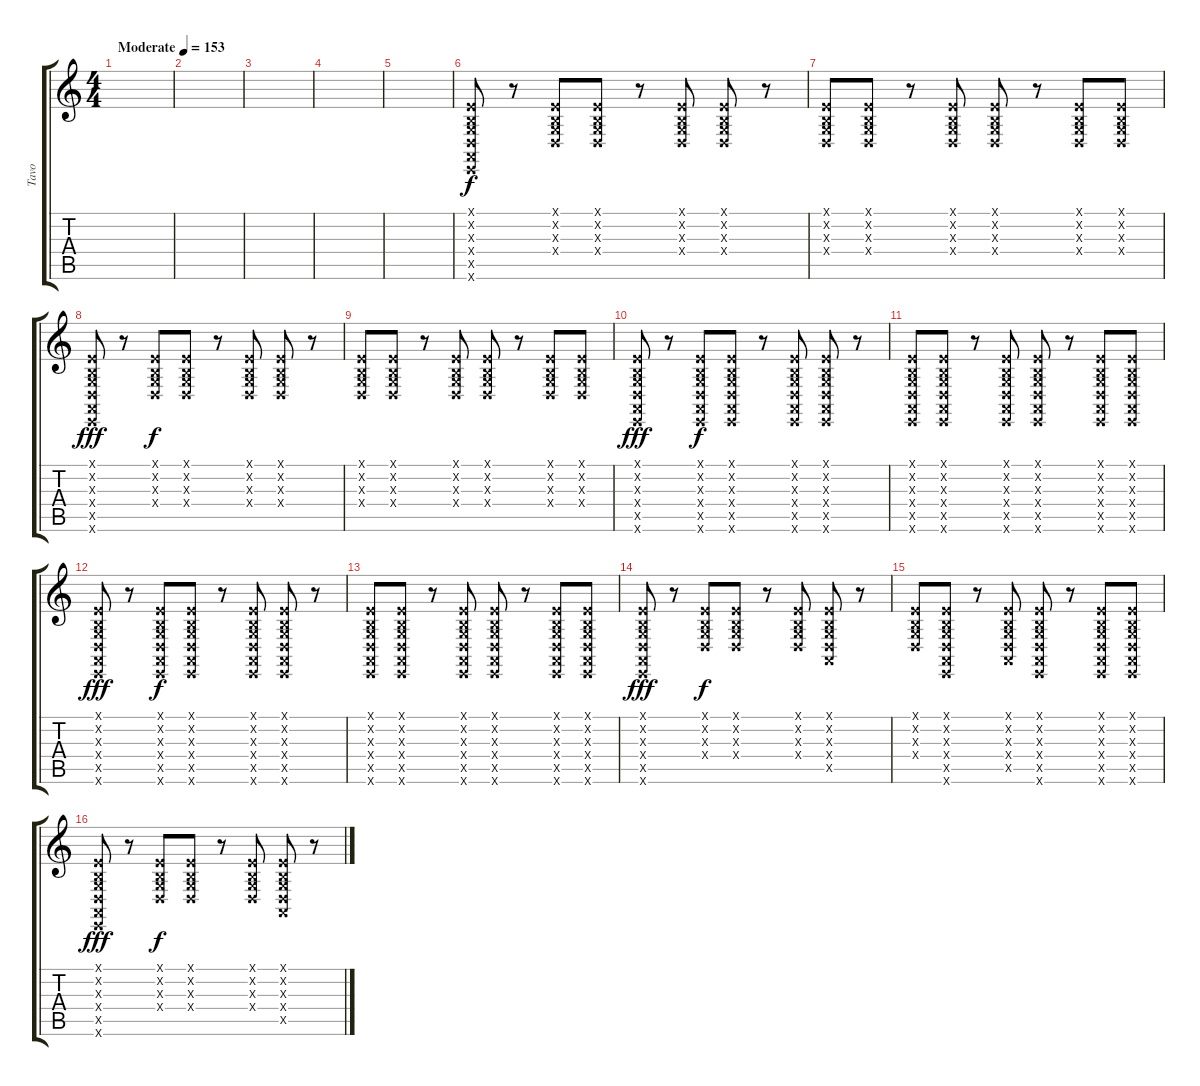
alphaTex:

\track ("Tavo" "Tavo") {instrument tubularbells}
\staff {score tabs}
\tuning (E4 B3 G3 D3 A2 E2) {hide}
\ts (4 4)
\tempo (153 "Moderate")
\clef g2
\ks c
|
|
|
|
|
(0.1{x} 0.2{x} 0.3{x} 0.4{x} 0.5{x} 0.6{x}).8 r.8 (0.1{x} 0.2{x} 0.3{x} 0.4{x}).8 (0.1{x} 0.2{x} 0.3{x} 0.4{x}).8{dy f} r.8 (0.1{x} 0.2{x} 0.3{x} 0.4{x}).8 (0.1{x} 0.2{x} 0.3{x} 0.4{x}).8 r.8 |
(0.1{x} 0.2{x} 0.3{x} 0.4{x}).8 (0.1{x} 0.2{x} 0.3{x} 0.4{x}).8 r.8 (0.1{x} 0.2{x} 0.3{x} 0.4{x}).8 (0.1{x} 0.2{x} 0.3{x} 0.4{x}).8 r.8 (0.1{x} 0.2{x} 0.3{x} 0.4{x}).8 (0.1{x} 0.2{x} 0.3{x} 0.4{x}).8 |
(0.1{x} 0.2{x} 0.3{x} 0.4{x} 0.5{x} 0.6{x}).8{dy fff} r.8 (0.1{x} 0.2{x} 0.3{x} 0.4{x}).8{dy f} (0.1{x} 0.2{x} 0.3{x} 0.4{x}).8 r.8 (0.1{x} 0.2{x} 0.3{x} 0.4{x}).8 (0.1{x} 0.2{x} 0.3{x} 0.4{x}).8 r.8 |
(0.1{x} 0.2{x} 0.3{x} 0.4{x}).8 (0.1{x} 0.2{x} 0.3{x} 0.4{x}).8 r.8 (0.1{x} 0.2{x} 0.3{x} 0.4{x}).8 (0.1{x} 0.2{x} 0.3{x} 0.4{x}).8 r.8 (0.1{x} 0.2{x} 0.3{x} 0.4{x}).8 (0.1{x} 0.2{x} 0.3{x} 0.4{x}).8 |
(0.1{x} 0.2{x} 0.3{x} 0.4{x} 0.5{x} 0.6{x}).8{dy fff} r.8 (0.1{x} 0.2{x} 0.3{x} 0.4{x} 0.5{x} 0.6{x}).8{dy f} (0.1{x} 0.2{x} 0.3{x} 0.4{x} 0.5{x} 0.6{x}).8 r.8 (0.1{x} 0.2{x} 0.3{x} 0.4{x} 0.5{x} 0.6{x}).8 (0.1{x} 0.2{x} 0.3{x} 0.4{x} 0.5{x} 0.6{x}).8 r.8 |
(0.1{x} 0.2{x} 0.3{x} 0.4{x} 0.5{x} 0.6{x}).8 (0.1{x} 0.2{x} 0.3{x} 0.4{x} 0.5{x} 0.6{x}).8 r.8 (0.1{x} 0.2{x} 0.3{x} 0.4{x} 0.5{x} 0.6{x}).8 (0.1{x} 0.2{x} 0.3{x} 0.4{x} 0.5{x} 0.6{x}).8 r.8 (0.1{x} 0.2{x} 0.3{x} 0.4{x} 0.5{x} 0.6{x}).8 (0.1{x} 0.2{x} 0.3{x} 0.4{x} 0.5{x} 0.6{x}).8 |
(0.1{x} 0.2{x} 0.3{x} 0.4{x} 0.5{x} 0.6{x}).8{dy fff} r.8 (0.1{x} 0.2{x} 0.3{x} 0.4{x} 0.5{x} 0.6{x}).8{dy f} (0.1{x} 0.2{x} 0.3{x} 0.4{x} 0.5{x} 0.6{x}).8 r.8 (0.1{x} 0.2{x} 0.3{x} 0.4{x} 0.5{x} 0.6{x}).8 (0.1{x} 0.2{x} 0.3{x} 0.4{x} 0.5{x} 0.6{x}).8 r.8 |
(0.1{x} 0.2{x} 0.3{x} 0.4{x} 0.5{x} 0.6{x}).8 (0.1{x} 0.2{x} 0.3{x} 0.4{x} 0.5{x} 0.6{x}).8 r.8 (0.1{x} 0.2{x} 0.3{x} 0.4{x} 0.5{x} 0.6{x}).8 (0.1{x} 0.2{x} 0.3{x} 0.4{x} 0.5{x} 0.6{x}).8 r.8 (0.1{x} 0.2{x} 0.3{x} 0.4{x} 0.5{x} 0.6{x}).8 (0.1{x} 0.2{x} 0.3{x} 0.4{x} 0.5{x} 0.6{x}).8 |
(0.1{x} 0.2{x} 0.3{x} 0.4{x} 0.5{x} 0.6{x}).8{dy fff} r.8 (0.1{x} 0.2{x} 0.3{x} 0.4{x}).8{dy f} (0.1{x} 0.2{x} 0.3{x} 0.4{x}).8 r.8 (0.1{x} 0.2{x} 0.3{x} 0.4{x}).8 (0.1{x} 0.2{x} 0.3{x} 0.4{x} 0.5{x}).8 r.8 |
(0.1{x} 0.2{x} 0.3{x} 0.4{x}).8 (0.1{x} 0.2{x} 0.3{x} 0.4{x} 0.5{x} 0.6{x}).8 r.8 (0.1{x} 0.2{x} 0.3{x} 0.4{x} 0.5{x}).8 (0.1{x} 0.2{x} 0.3{x} 0.4{x} 0.5{x} 0.6{x}).8 r.8 (0.1{x} 0.2{x} 0.3{x} 0.4{x} 0.5{x} 0.6{x}).8 (0.1{x} 0.2{x} 0.3{x} 0.4{x} 0.5{x} 0.6{x}).8 |
(0.1{x} 0.2{x} 0.3{x} 0.4{x} 0.5{x} 0.6{x}).8{dy fff} r.8 (0.1{x} 0.2{x} 0.3{x} 0.4{x}).8{dy f} (0.1{x} 0.2{x} 0.3{x} 0.4{x}).8 r.8 (0.1{x} 0.2{x} 0.3{x} 0.4{x}).8 (0.1{x} 0.2{x} 0.3{x} 0.4{x} 0.5{x}).8 r.8
